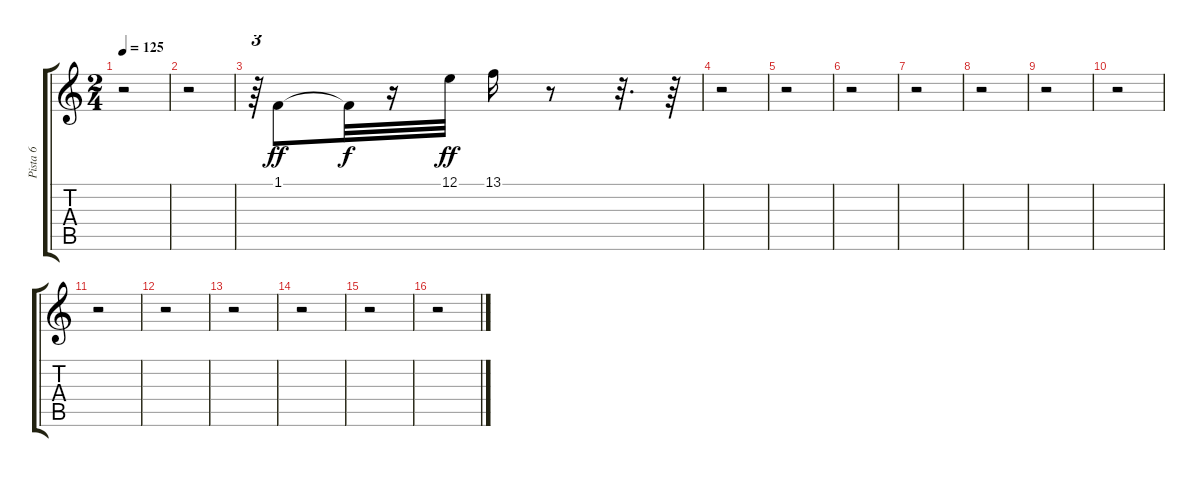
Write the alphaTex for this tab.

\track ("Pista 6" "Pista 6") {instrument altosax}
\staff {score tabs}
\tuning (E4 B3 G3 D3 A2 E2) {hide}
\ts (2 4)
\tempo 125
\clef g2
\ks c
r.2{dy ff} |
r.2 |
r.64{tu (3 2)} 1.1.8 1.1{t}.32{dy f} r.16 12.1.32{dy ff} 13.1.16 r.8 r.32{d} r.64 |
r.2 |
r.2 |
r.2 |
r.2 |
r.2 |
r.2 |
r.2 |
r.2 |
r.2 |
r.2 |
r.2 |
r.2 |
r.2
